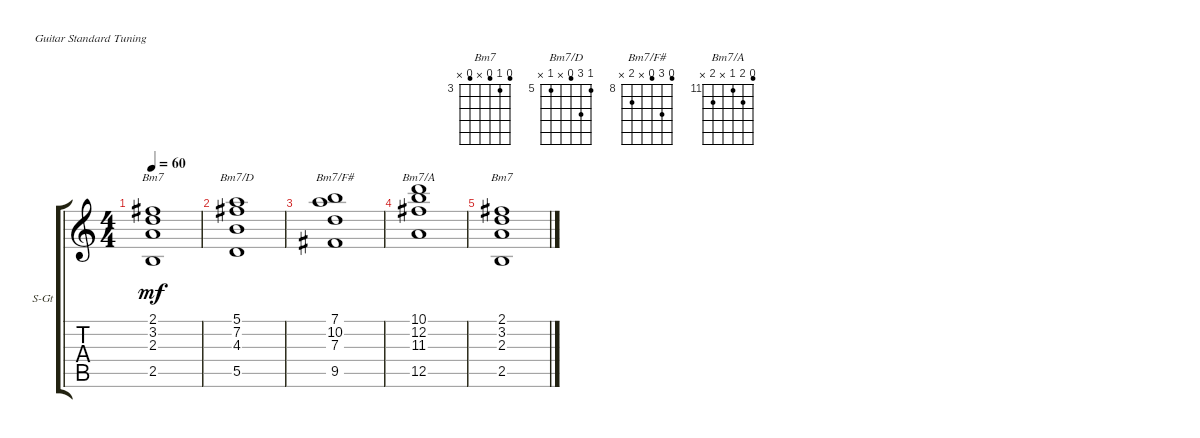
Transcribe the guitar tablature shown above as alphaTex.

\bracketExtendMode groupsimilarinstruments
\firstSystemTrackNameOrientation horizontal
\otherSystemsTrackNameOrientation horizontal
\track ("Synth Pad" "S-Gt") {instrument acousticgrandpiano}
\staff {score tabs}
\tuning (E4 B3 G3 D3 A2 E2)
\displaytranspose 12
\chord ("Bm7" 2 3 2 x 2 x) {firstfret 3}
\chord ("Bm7/D" 5 7 4 x 5 x) {firstfret 5}
\chord ("Bm7/F#" 7 10 7 x 9 x) {firstfret 8}
\chord ("Bm7/A" 10 12 11 x 12 x) {firstfret 11}
\ts (4 4)
\tempo 60
\clef g2
\ks c
(2.1 3.2 2.3 2.5).1{ch "Bm7" dy mf instrument acousticgrandpiano} |
(5.1 7.2 4.3 5.5).1{ch "Bm7/D"} |
(7.1 10.2 7.3 9.5).1{ch "Bm7/F#"} |
(10.1 12.2 11.3 12.5).1{ch "Bm7/A"} |
(2.1 3.2 2.3 2.5).1{ch "Bm7"}
